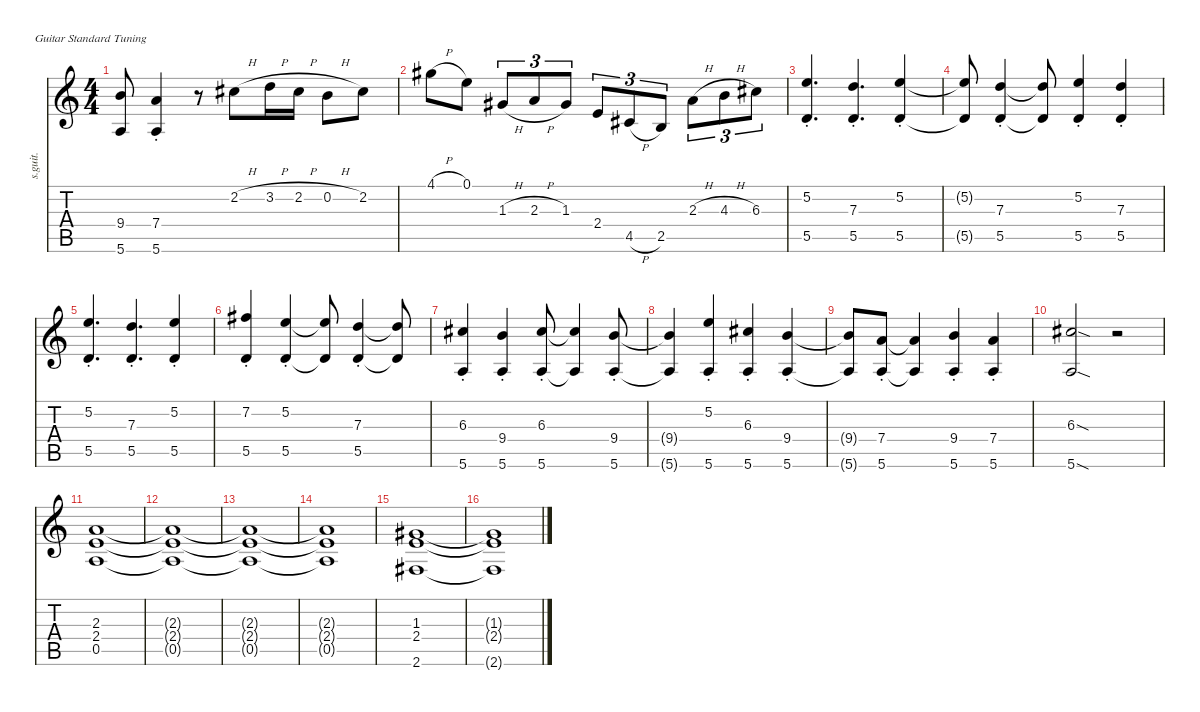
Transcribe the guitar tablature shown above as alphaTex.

\defaultSystemsLayout 4
\hideDynamics
\bracketExtendMode nobrackets
\track ("Erick" "s.guit.") {instrument electricguitarclean}
\staff {score tabs}
\tuning (E4 B3 G3 D3 A2 E2)
\ts (4 4)
\tempo (185 hide)
\clef g2
\ks c
(9.4{t} 5.6{t}).8{dy mf} (7.4{st} 5.6{st}).4 r.8 2.2{h acc #}.8 3.2{h}.16 2.2{h acc #}.16 0.2{h}.8 2.2{acc #}.8 |
4.1{h acc #}.8 0.1.8 1.3{h acc #}.8{tu (3 2)} 2.3{h}.8{tu (3 2)} 1.3{acc #}.8{tu (3 2)} 2.4.8{tu (3 2)} 4.5{h acc #}.8{tu (3 2)} 2.5.8{tu (3 2)} 2.3{h}.8{tu (3 2)} 4.3{h}.8{tu (3 2)} 6.3{acc #}.8{tu (3 2)} |
(5.2 5.5{st}).4{d} (7.3{st} 5.5{st}).4{d} (5.2 5.5{st}).4 |
(5.2{t} 5.5{t}).8 (7.3{st} 5.5{st}).4 (7.3{t} 5.5{t}).8 (5.2 5.5{st}).4 (7.3{st} 5.5{st}).4 |
(5.2 5.5{st}).4{d} (7.3{st} 5.5{st}).4{d} (5.2 5.5{st}).4 |
(7.2{st acc #} 5.5{st}).4 (5.2 5.5{st}).4 (5.2{t} 5.5{t}).8 (7.3{st} 5.5{st}).4 (7.3{t} 5.5{t}).8 |
(6.3{st acc #} 5.6{st}).4 (9.4 5.6{st}).4 (6.3{st acc #} 5.6{st}).8 (6.3{t acc #} 5.6{t}).4 (9.4 5.6{st}).8 |
(9.4{t} 5.6{t}).4 (5.2{st} 5.6{st}).4 (6.3{st acc #} 5.6{st}).4 (9.4 5.6{st}).4 |
(9.4{t} 5.6{t}).8 (7.4{st} 5.6{st}).8 (7.4{t} 5.6{t}).4 (9.4{st} 5.6{st}).4 (7.4{st} 5.6{st}).4 |
(6.3{sod acc #} 5.6{sod}).2 r.2 |
(2.3 2.4 0.5).1 |
(2.3{t} 2.4{t} 0.5{t}).1 |
(2.3{t} 2.4{t} 0.5{t}).1 |
(2.3{t} 2.4{t} 0.5{t}).1 |
(1.3{acc #} 2.4 2.6{acc #}).1 |
(1.3{t acc #} 2.4{t} 2.6{t acc #}).1
